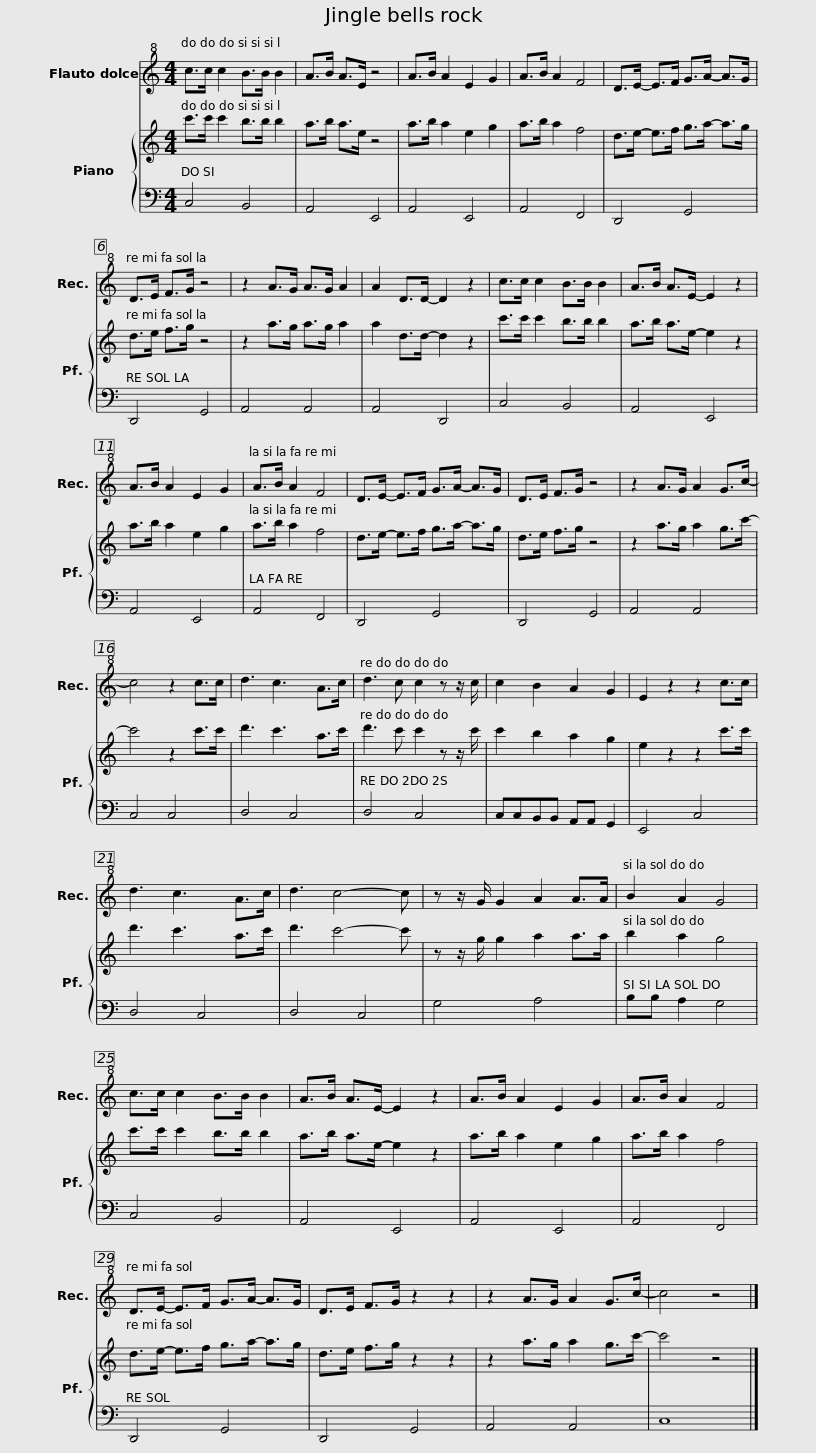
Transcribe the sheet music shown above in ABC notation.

X:1
%%score 1 { 2 | 3 }
L:1/8
M:4/4
I:linebreak $
K:C
V:1 treble+8
V:2 treble
V:3 bass
V:1
 c>c c2 B>B B2 | A>B A>E z4 | A>B A2 E2 G2 | A>B A2 F4 | D>E- E>F G>A- A>G |$ %5
 D>E F>G z4 | z2 A>G A>G A2 | A2 D>D- D2 z2 | c>c c2 B>B B2 | A>B A>E- E2 z2 | %10
 A>B A2 E2 G2 |$ A>B A2 F4 | D>E- E>F G>A- A>G | D>E F>G z4 | z2 A>G A2 G>c- | %15
 c4 z2 c>c | d3 c3 A>c |$ d3 c c2 z z/ c/ | c2 B2 A2 G2 | E2 z2 z2 c>c | %20
 d3 c3 A>c | d3 c4- c | z z/ G/ G2 A2 A>A |$ B2 A2 G4 | c>c c2 B>B B2 | %25
 A>B A>E- E2 z2 | A>B A2 E2 G2 | A>B A2 F4 |$ D>E- E>F G>A- A>G | D>E F>G z2 z2 | %30
 z2 A>G A2 G>c- | c4 z4 |] %32
V:2
 c'>c' c'2 b>b b2 | a>b a>e z4 | a>b a2 e2 g2 | a>b a2 f4 | d>e- e>f g>a- a>g |$ %5
 d>e f>g z4 | z2 a>g a>g a2 | a2 d>d- d2 z2 | c'>c' c'2 b>b b2 | a>b a>e- e2 z2 | %10
 a>b a2 e2 g2 |$ a>b a2 f4 | d>e- e>f g>a- a>g | d>e f>g z4 | z2 a>g a2 g>c'- | %15
 c'4 z2 c'>c' | d'3 c'3 a>c' |$ d'3 c' c'2 z z/ c'/ | c'2 b2 a2 g2 | e2 z2 z2 c'>c' | %20
 d'3 c'3 a>c' | d'3 c'4- c' | z z/ g/ g2 a2 a>a |$ b2 a2 g4 | c'>c' c'2 b>b b2 | %25
 a>b a>e- e2 z2 | a>b a2 e2 g2 | a>b a2 f4 |$ d>e- e>f g>a- a>g | d>e f>g z2 z2 | %30
 z2 a>g a2 g>c'- | c'4 z4 |] %32
V:3
 C,4 B,,4 | A,,4 E,,4 | A,,4 E,,4 | A,,4 F,,4 | D,,4 G,,4 |$ %5
 D,,4 G,,4 | A,,4 A,,4 | A,,4 D,,4 | C,4 B,,4 | A,,4 E,,4 | %10
 A,,4 E,,4 |$ A,,4 F,,4 | D,,4 G,,4 | D,,4 G,,4 | A,,4 A,,4 | %15
 C,4 C,4 | D,4 C,4 |$ D,4 C,4 | C,C,B,,B,, A,,A,, G,,2 | E,,4 C,4 | %20
 D,4 C,4 | D,4 C,4 | G,4 A,4 |$ B,B, A,2 G,4 | C,4 B,,4 | %25
 A,,4 E,,4 | A,,4 E,,4 | A,,4 F,,4 |$ D,,4 G,,4 | D,,4 G,,4 | %30
 A,,4 A,,4 | C,8 |] %32
